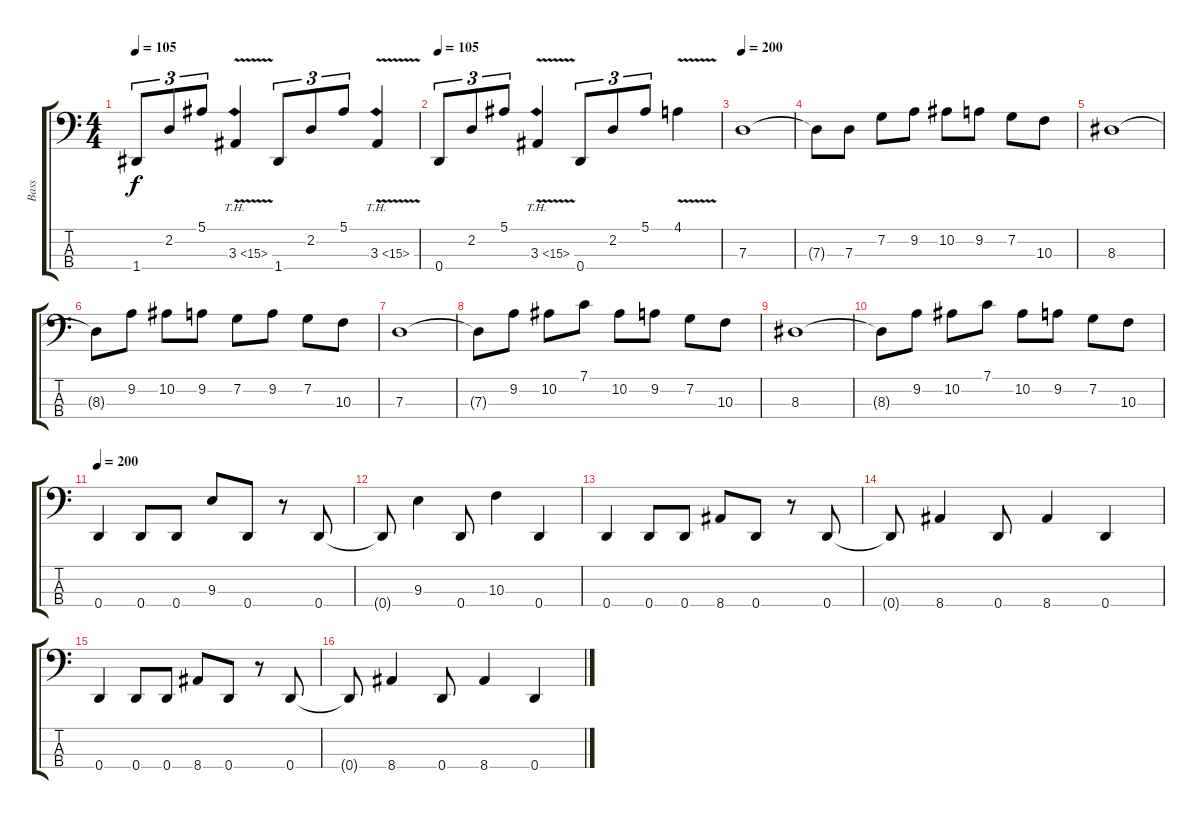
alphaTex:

\track ("Bass" "Bass") {instrument fretlessbass}
\staff {score tabs}
\tuning (F2 C2 G1 D1) {hide}
\ts (4 4)
\tempo 105
\clef f4
\ks c
1.4.8{tu (3 2) dy f} 2.2.8{tu (3 2)} 5.1.8{tu (3 2)} 3.3{th 12 v}.4 1.4.8{tu (3 2)} 2.2.8{tu (3 2)} 5.1.8{tu (3 2)} 3.3{th 12 v}.4 |
\tempo 105
0.4.8{tu (3 2)} 2.2.8{tu (3 2)} 5.1.8{tu (3 2)} 3.3{th 12 v}.4 0.4.8{tu (3 2)} 2.2.8{tu (3 2)} 5.1.8{tu (3 2)} 4.1{v}.4 |
\tempo 200
7.3.1 |
7.3{t}.8 7.3.8 7.2.8 9.2.8 10.2.8 9.2.8 7.2.8 10.3.8 |
8.3.1 |
8.3{t}.8 9.2.8 10.2.8 9.2.8 7.2.8 9.2.8 7.2.8 10.3.8 |
7.3.1 |
7.3{t}.8 9.2.8 10.2.8 7.1.8 10.2.8 9.2.8 7.2.8 10.3.8 |
8.3.1 |
8.3{t}.8 9.2.8 10.2.8 7.1.8 10.2.8 9.2.8 7.2.8 10.3.8 |
\tempo 200
0.4.4 0.4.8 0.4.8 9.3.8 0.4.8 r.8 0.4.8 |
0.4{t}.8 9.3.4 0.4.8 10.3.4 0.4.4 |
0.4.4 0.4.8 0.4.8 8.4.8 0.4.8 r.8 0.4.8 |
0.4{t}.8 8.4.4 0.4.8 8.4.4 0.4.4 |
0.4.4 0.4.8 0.4.8 8.4.8 0.4.8 r.8 0.4.8 |
0.4{t}.8 8.4.4 0.4.8 8.4.4 0.4.4
